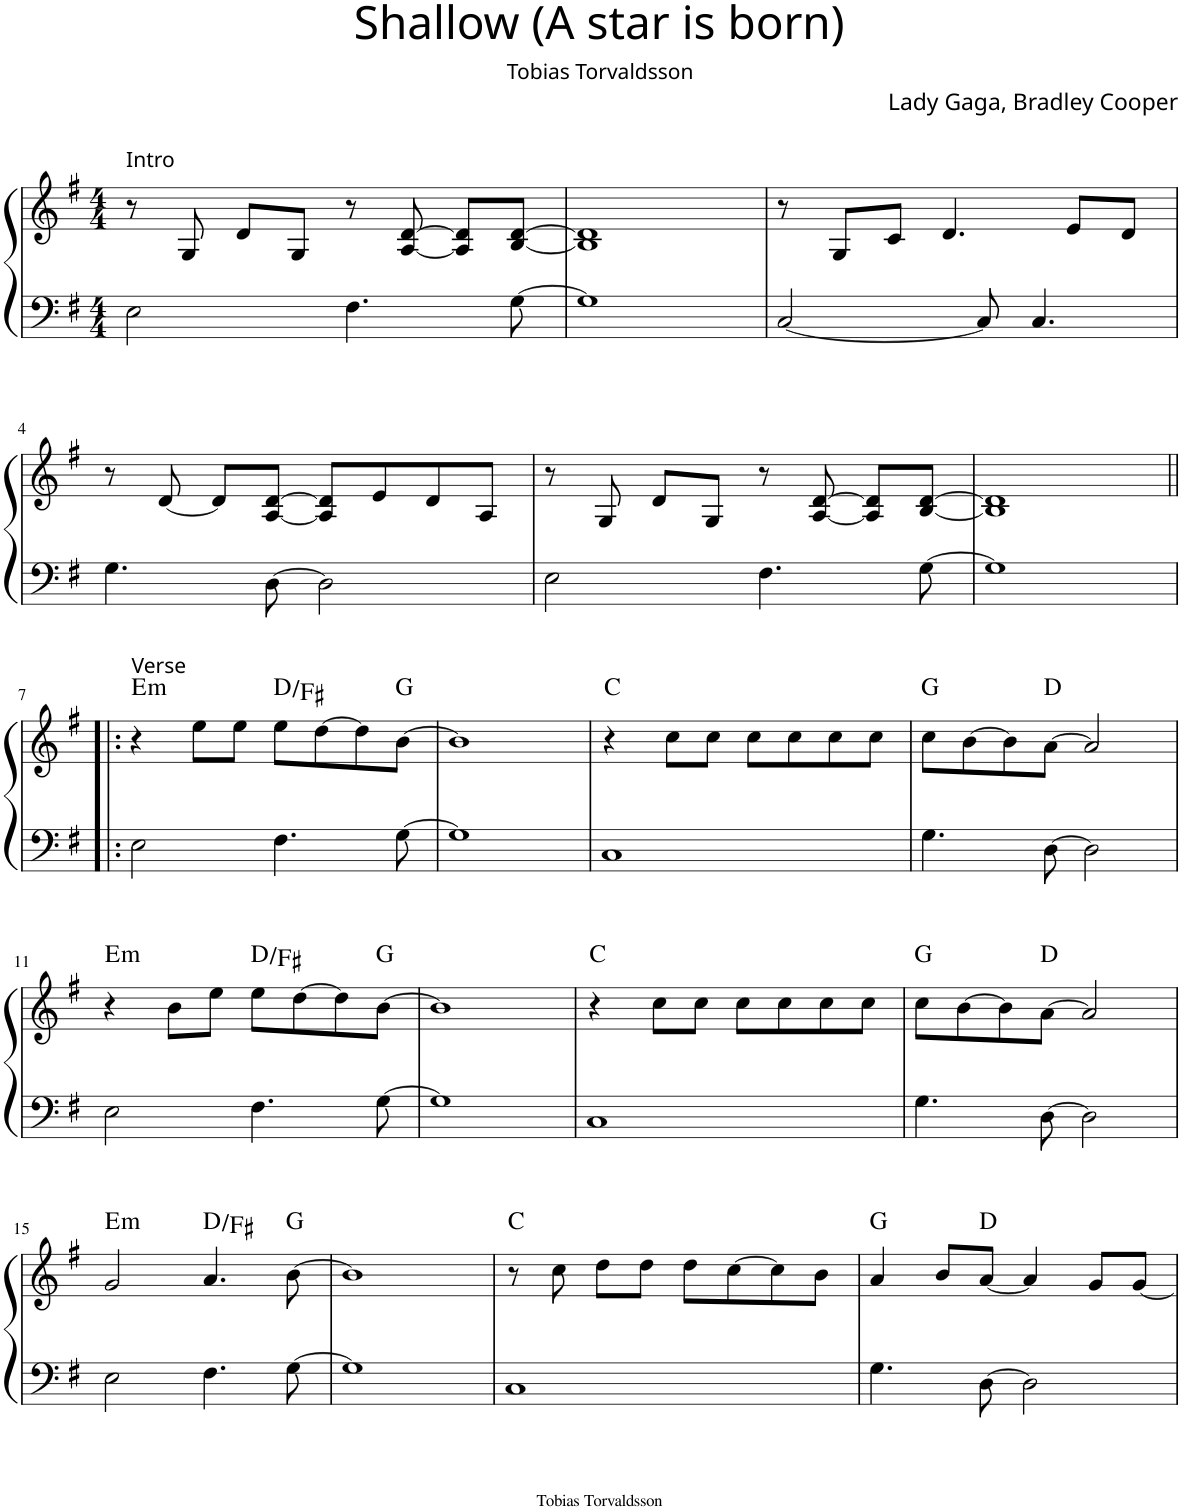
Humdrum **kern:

**kern	**kern	**harte
*part1	*part1	*part1
*staff2	*staff1	*
*I"Piano	*	*
*I'Pno.	*	*
*clefF4	*clefG2	*
*k[f#]	*k[f#]	*
*e:	*e:	*
*M4/4	*M4/4	*
=1	=1	=1
!	!LO:TX:a:t=Intro	!
2E\	8r	.
.	8G/	.
.	8d/L	.
.	8G/J	.
4.F#\	8r	.
.	[8A/ [8d/	.
.	8A/] 8d/]L	.
[8G\	[8B/ [8d/J	.
=2	=2	=2
1G]	1B] 1d]	.
=3	=3	=3
[2C/	8r	.
.	8G/L	.
.	8c/J	.
.	4.d/	.
8C/]	.	.
4.C/	.	.
.	8e/L	.
.	8d/J	.
!!LO:LB:g=z
=4	=4	=4
4.G\	8r	.
.	[8d/	.
.	8d/L]	.
[8D\	[8A/ [8d/J	.
2D\]	8A/] 8d/]L	.
.	8e/	.
.	8d/	.
.	8A/J	.
=5	=5	=5
2E\	8r	.
.	8G/	.
.	8d/L	.
.	8G/J	.
4.F#\	8r	.
.	[8A/ [8d/	.
.	8A/] 8d/]L	.
[8G\	[8B/ [8d/J	.
=6	=6	=6
1G]	1B] 1d]	.
!!LO:LB:g=z
=7!|:	=7!|:	=7!|:
!	!LO:TX:a:t=Verse	!LO:H:kt=m
2E\	4r	E:min
.	8ee\L	.
.	8ee\J	.
4.F#\	8ee\L	D:maj/3
.	[8dd\	.
.	8dd\]	.
[8G\	[8b\J	G:maj
=8	=8	=8
1G]	1b]	.
=9	=9	=9
1C	4r	C:maj
.	8cc\L	.
.	8cc\J	.
.	8cc\L	.
.	8cc\	.
.	8cc\	.
.	8cc\J	.
=10	=10	=10
4.G\	8cc\L	G:maj
.	[8b\	.
.	8b\]	.
[8D\	[8a\J	D:maj
2D\]	2a/]	.
!!LO:LB:g=z
=11	=11	=11
!	!	!LO:H:kt=m
2E\	4r	E:min
.	8b\L	.
.	8ee\J	.
4.F#\	8ee\L	D:maj/3
.	[8dd\	.
.	8dd\]	.
[8G\	[8b\J	G:maj
=12	=12	=12
1G]	1b]	.
=13	=13	=13
1C	4r	C:maj
.	8cc\L	.
.	8cc\J	.
.	8cc\L	.
.	8cc\	.
.	8cc\	.
.	8cc\J	.
=14	=14	=14
4.G\	8cc\L	G:maj
.	[8b\	.
.	8b\]	.
[8D\	[8a\J	D:maj
2D\]	2a/]	.
!!LO:LB:g=z
=15	=15	=15
!	!	!LO:H:kt=m
2E\	2g/	E:min
4.F#\	4.a/	D:maj/3
[8G\	[8b\	G:maj
=16	=16	=16
1G]	1b]	.
=17	=17	=17
1C	8r	C:maj
.	8cc\	.
.	8dd\L	.
.	8dd\J	.
.	8dd\L	.
.	[8cc\	.
.	8cc\]	.
.	8b\J	.
=18	=18	=18
4.G\	4a/	G:maj
.	8b/L	.
[8D\	[8a/J	D:maj
2D\]	4a/]	.
.	8g/L	.
.	[8g/J	.
=	=	=
*-	*-	*-
